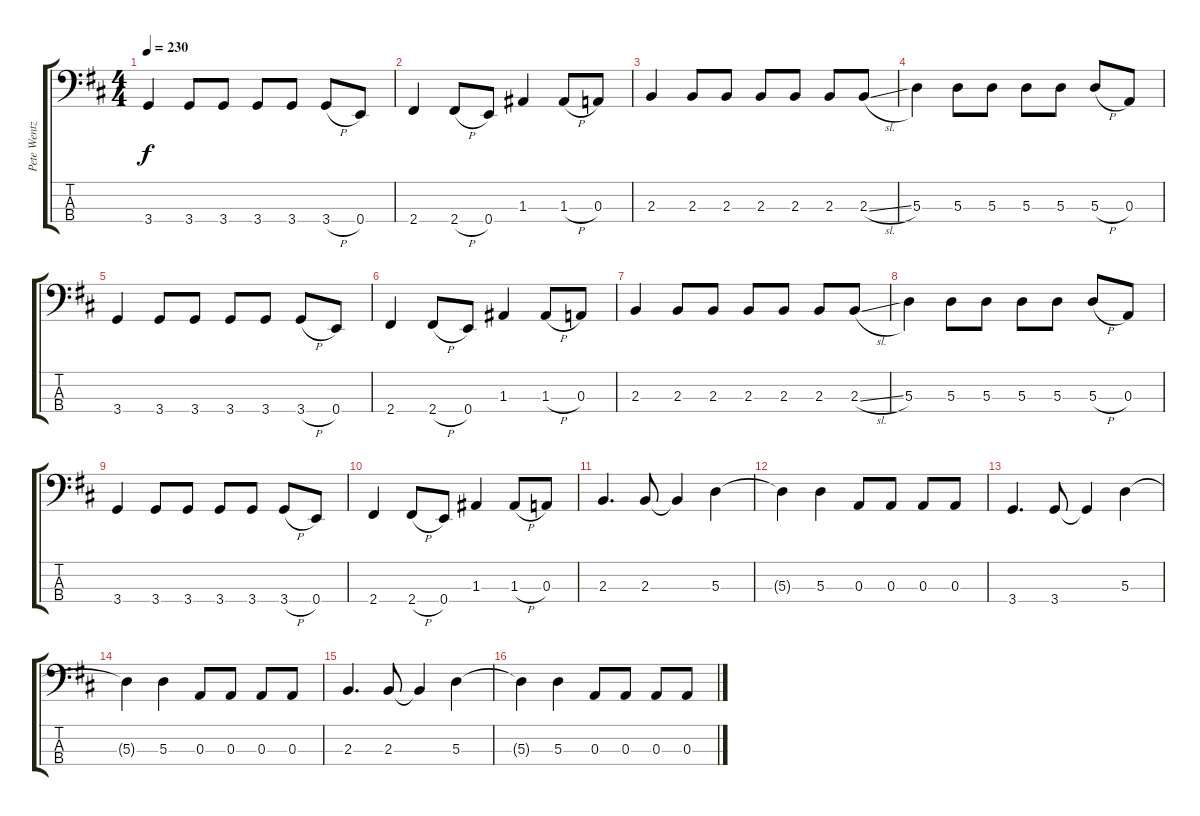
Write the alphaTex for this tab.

\track ("Pete Wentz" "Pete Wentz") {instrument electricbasspick}
\staff {score tabs}
\tuning (G2 D2 A1 E1) {hide}
\ts (4 4)
\tempo 230
\clef f4
\ks d
3.4.4{dy f} 3.4.8 3.4.8 3.4.8 3.4.8 3.4{h}.8 0.4.8 |
2.4.4 2.4{h}.8 0.4.8 1.3.4 1.3{h}.8 0.3.8 |
2.3.4 2.3.8 2.3.8 2.3.8 2.3.8 2.3.8 2.3{sl}.8 |
5.3.4 5.3.8 5.3.8 5.3.8 5.3.8 5.3{h}.8 0.3.8 |
3.4.4 3.4.8 3.4.8 3.4.8 3.4.8 3.4{h}.8 0.4.8 |
2.4.4 2.4{h}.8 0.4.8 1.3.4 1.3{h}.8 0.3.8 |
2.3.4 2.3.8 2.3.8 2.3.8 2.3.8 2.3.8 2.3{sl}.8 |
5.3.4 5.3.8 5.3.8 5.3.8 5.3.8 5.3{h}.8 0.3.8 |
3.4.4 3.4.8 3.4.8 3.4.8 3.4.8 3.4{h}.8 0.4.8 |
2.4.4 2.4{h}.8 0.4.8 1.3.4 1.3{h}.8 0.3.8 |
2.3.4{d} 2.3.8 2.3{t}.4 5.3.4 |
5.3{t}.4 5.3.4 0.3.8 0.3.8 0.3.8 0.3.8 |
3.4.4{d} 3.4.8 3.4{t}.4 5.3.4 |
5.3{t}.4 5.3.4 0.3.8 0.3.8 0.3.8 0.3.8 |
2.3.4{d} 2.3.8 2.3{t}.4 5.3.4 |
5.3{t}.4 5.3.4 0.3.8 0.3.8 0.3.8 0.3.8
